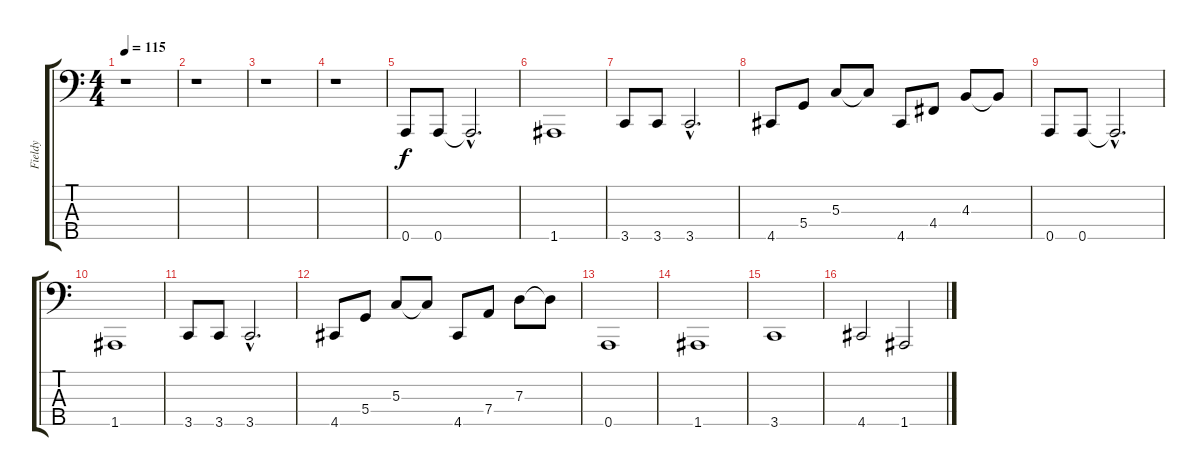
\track ("Fieldy" "Fieldy") {instrument electricbasspick}
\staff {score tabs}
\tuning (F2 C2 G1 D1 A0) {hide}
\ts (4 4)
\tempo 115
\clef f4
\ks c
r.1{dy f} |
r.1 |
r.1 |
r.1 |
0.5.8 0.5.8 0.5{hac t}.2{d} |
1.5.1 |
3.5.8 3.5.8 3.5{hac}.2{d} |
4.5.8 5.4.8 5.3.8 5.3{t}.8 4.5.8 4.4.8 4.3.8 4.3{t}.8 |
0.5.8 0.5.8 0.5{hac t}.2{d} |
1.5.1 |
3.5.8 3.5.8 3.5{hac}.2{d} |
4.5.8 5.4.8 5.3.8 5.3{t}.8 4.5.8 7.4.8 7.3.8 7.3{t}.8 |
0.5.1 |
1.5.1 |
3.5.1 |
4.5.2 1.5.2
